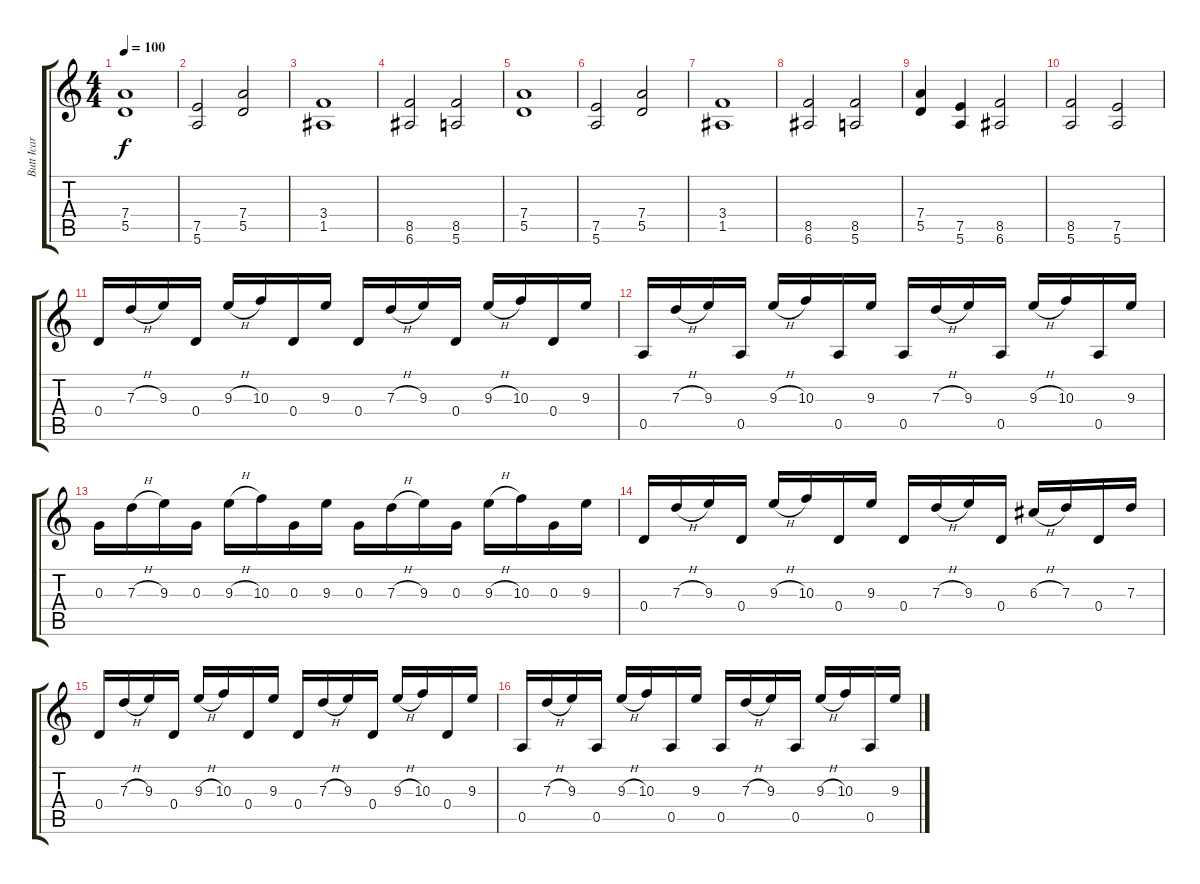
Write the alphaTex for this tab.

\track ("Butt Icar" "Butt Icar") {instrument distortionguitar}
\staff {score tabs}
\tuning (E4 B3 G3 D3 A2 E2) {hide}
\ts (4 4)
\tempo 100
\clef g2
\ks c
(7.4 5.5).1{dy f instrument distortionguitar} |
(7.5 5.6).2 (7.4 5.5).2 |
(3.4 1.5).1 |
(8.5 6.6).2 (8.5 5.6).2 |
(7.4 5.5).1 |
(7.5 5.6).2 (7.4 5.5).2 |
(3.4 1.5).1 |
(8.5 6.6).2 (8.5 5.6).2 |
(7.4 5.5).4 (7.5 5.6).4 (8.5 6.6).2 |
(8.5 5.6).2 (7.5 5.6).2 |
0.4.16 7.3{h}.16 9.3.16 0.4.16 9.3{h}.16 10.3.16 0.4.16 9.3.16 0.4.16 7.3{h}.16 9.3.16 0.4.16 9.3{h}.16 10.3.16 0.4.16 9.3.16 |
0.5.16 7.3{h}.16 9.3.16 0.5.16 9.3{h}.16 10.3.16 0.5.16 9.3.16 0.5.16 7.3{h}.16 9.3.16 0.5.16 9.3{h}.16 10.3.16 0.5.16 9.3.16 |
0.3.16 7.3{h}.16 9.3.16 0.3.16 9.3{h}.16 10.3.16 0.3.16 9.3.16 0.3.16 7.3{h}.16 9.3.16 0.3.16 9.3{h}.16 10.3.16 0.3.16 9.3.16 |
0.4.16 7.3{h}.16 9.3.16 0.4.16 9.3{h}.16 10.3.16 0.4.16 9.3.16 0.4.16 7.3{h}.16 9.3.16 0.4.16 6.3{h}.16 7.3.16 0.4.16 7.3.16 |
0.4.16 7.3{h}.16 9.3.16 0.4.16 9.3{h}.16 10.3.16 0.4.16 9.3.16 0.4.16 7.3{h}.16 9.3.16 0.4.16 9.3{h}.16 10.3.16 0.4.16 9.3.16 |
0.5.16 7.3{h}.16 9.3.16 0.5.16 9.3{h}.16 10.3.16 0.5.16 9.3.16 0.5.16 7.3{h}.16 9.3.16 0.5.16 9.3{h}.16 10.3.16 0.5.16 9.3.16
